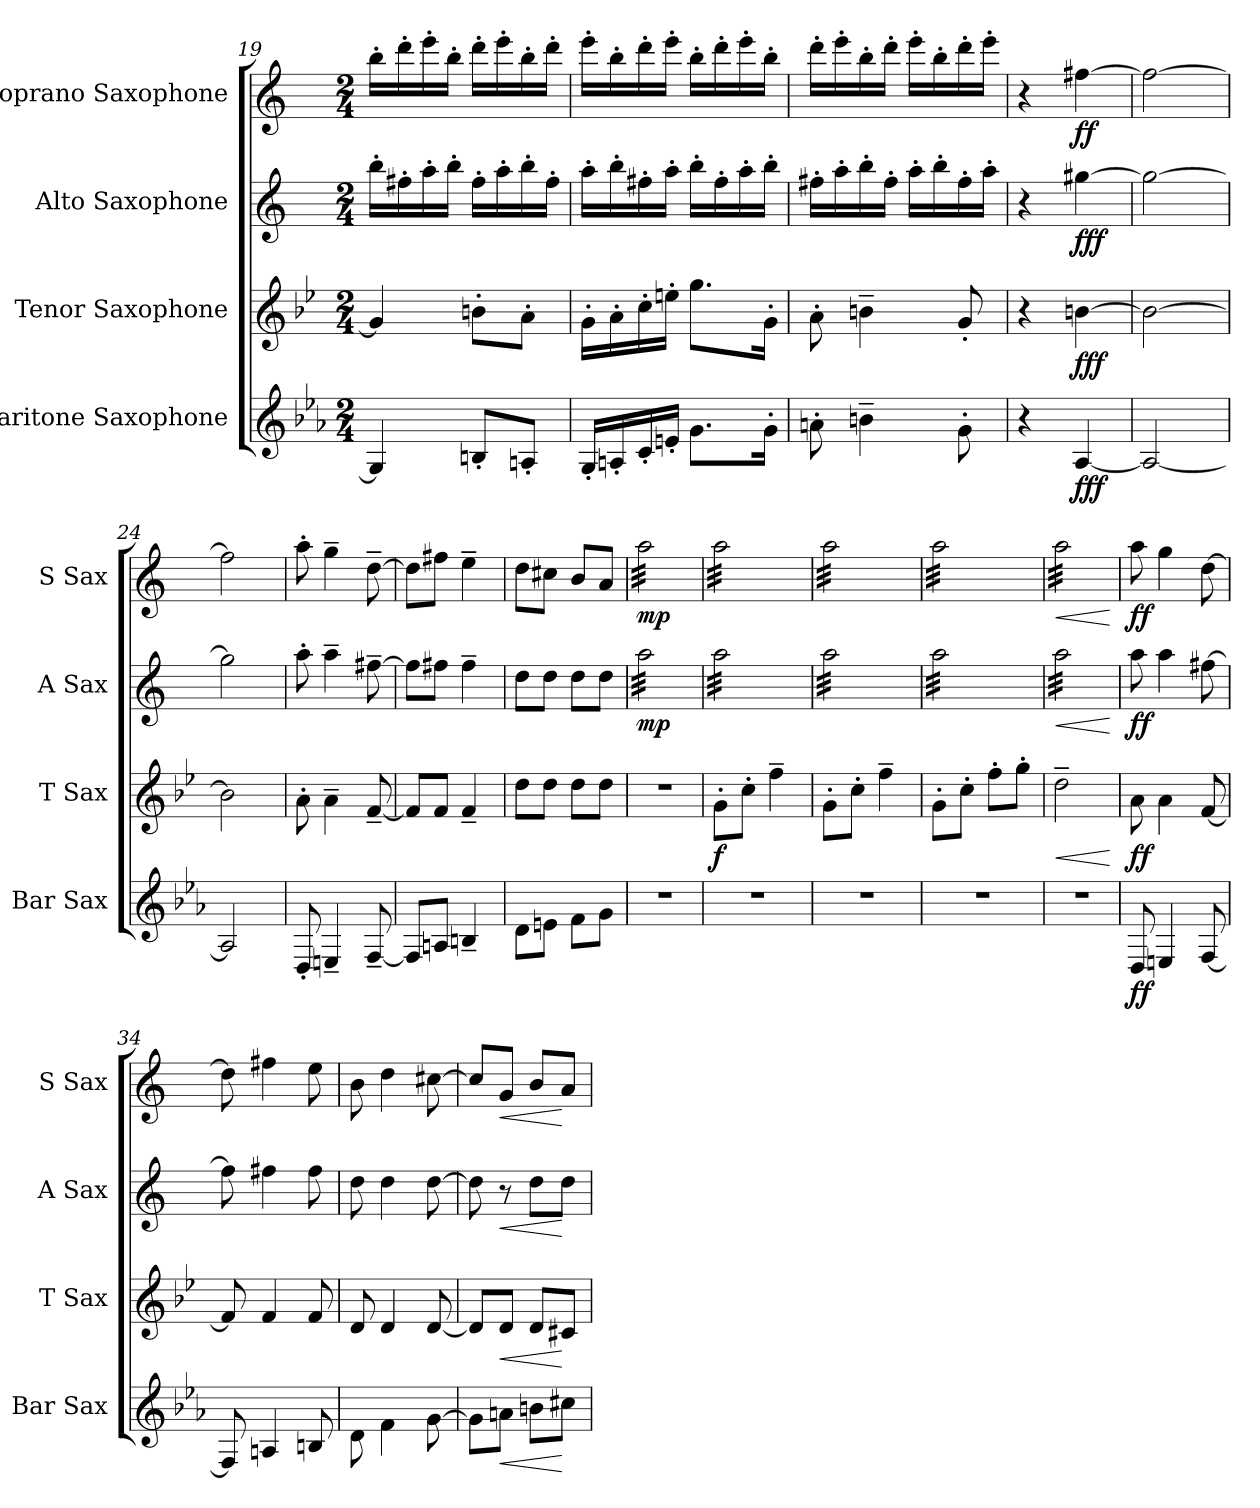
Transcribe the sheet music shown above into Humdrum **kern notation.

**kern	**dynam	**kern	**dynam	**kern	**dynam	**kern	**dynam
*part4	*part4	*part3	*part3	*part2	*part2	*part1	*part1
*staff4	*staff4	*staff3	*staff3	*staff2	*staff2	*staff1	*staff1
*I"Baritone Saxophone	*	*I"Tenor Saxophone	*	*I"Alto Saxophone	*	*I"Soprano Saxophone	*
*I'Bar Sax	*	*I'T Sax	*	*I'A Sax	*	*I'S Sax	*
*clefG2	*	*clefG2	*	*clefG2	*	*clefG2	*
*ITrd12c21	*	*ITrd8c14	*	*ITrd5c9	*	*ITrd1c2	*
*k[b-e-a-]	*	*k[b-e-]	*	*k[b-e-a-]	*	*k[b-e-]	*
*M2/4	*	*M2/4	*	*M2/4	*	*M2/4	*
=19	=19	=19	=19	=19	=19	=19	=19
4GG/]	.	4G/]	.	16dd'\LL	.	16aa'\LL	.
.	.	.	.	16an'\	.	16ccc'\	.
.	.	.	.	16cc'\	.	16ddd'\	.
.	.	.	.	16dd'\JJ	.	16aa'\JJ	.
8BBn'/L	.	8Bn'\L	.	16a'\LL	.	16ccc'\LL	.
.	.	.	.	16cc'\	.	16ddd'\	.
8AAn'/J	.	8A'\J	.	16dd'\	.	16aa'\	.
.	.	.	.	16a'\JJ	.	16ccc'\JJ	.
!!LO:LB:g=z
=20	=20	=20	=20	=20	=20	=20	=20
16GG'/LL	.	16G'\LL	.	16cc'\LL	.	16ddd'\LL	.
16AAn'/	.	16A'\	.	16dd'\	.	16aa'\	.
16C'/	.	16c'\	.	16an'\	.	16ccc'\	.
16En'/JJ	.	16en'\JJ	.	16cc'\JJ	.	16ddd'\JJ	.
8.G\L	.	8.g\L	.	16dd'\LL	.	16aa'\LL	.
.	.	.	.	16a'\	.	16ccc'\	.
.	.	.	.	16cc'\	.	16ddd'\	.
16G'\Jk	.	16G'\Jk	.	16dd'\JJ	.	16aa'\JJ	.
=21	=21	=21	=21	=21	=21	=21	=21
8An'\	.	8A'\	.	16an'\LL	.	16ccc'\LL	.
.	.	.	.	16cc'\	.	16ddd'\	.
4Bn~\	.	4Bn~\	.	16dd'\	.	16aa'\	.
.	.	.	.	16a'\JJ	.	16ccc'\JJ	.
.	.	.	.	16cc'\LL	.	16ddd'\LL	.
.	.	.	.	16dd'\	.	16aa'\	.
8G'\	.	8G'/	.	16a'\	.	16ccc'\	.
.	.	.	.	16cc'\JJ	.	16ddd'\JJ	.
=22	=22	=22	=22	=22	=22	=22	=22
4r	.	4r	.	4r	.	4r	.
!	!LO:DY:b	!	!LO:DY:b	!	!LO:DY:b	!	!LO:DY:b
[4AA-/	fff	[4Bn\	fff	[4bn\	fff	[4een\	ff
=23	=23	=23	=23	=23	=23	=23	=23
2AA-/_	.	2B\_	.	2b\_	.	2ee\_	.
=24	=24	=24	=24	=24	=24	=24	=24
2AA-/]	.	2B\]	.	2b\]	.	2ee\]	.
=25	=25	=25	=25	=25	=25	=25	=25
*	*	*	*	*	*	*MM130	*
8DD'/	.	8A'\	.	8cc'\	.	8gg'\	.
4EEn~/	.	4A~\	.	4cc~\	.	4ff~\	.
[8FF~/	.	[8F~/	.	[8an~\	.	[8cc~\	.
=26	=26	=26	=26	=26	=26	=26	=26
8FF/L]	.	8F/L]	.	8a\L]	.	8cc\L]	.
8AAn/J	.	8F/J	.	8an\J	.	8een\J	.
4BBn~/	.	4F~/	.	4a~\	.	4dd~\	.
!!LO:LB:g=z
=27	=27	=27	=27	=27	=27	=27	=27
8D\L	.	8d\L	.	8f\L	.	8cc\L	.
8En\J	.	8d\J	.	8f\J	.	8bn\J	.
8F\L	.	8d\L	.	8f\L	.	8a/L	.
8G\J	.	8d\J	.	8f\J	.	8g/J	.
=28	=28	=28	=28	=28	=28	=28	=28
!	!	!	!	!	!	!LO:TX:a:t=Use flutter or alternate keys 456 for a similar effect	!
!	!	!	!	!	!LO:DY:b	!	!LO:DY:b
*	*	*	*	*tremolo	*	*	*
*	*	*	*	*	*	*tremolo	*
2r	.	2r	.	32cc\LLL	mp	32gg\LLL	mp
.	.	.	.	32cc\	.	32gg\	.
.	.	.	.	32cc\	.	32gg\	.
.	.	.	.	32cc\	.	32gg\	.
.	.	.	.	32cc\	.	32gg\	.
.	.	.	.	32cc\	.	32gg\	.
.	.	.	.	32cc\	.	32gg\	.
.	.	.	.	32cc\	.	32gg\	.
.	.	.	.	32cc\	.	32gg\	.
.	.	.	.	32cc\	.	32gg\	.
.	.	.	.	32cc\	.	32gg\	.
.	.	.	.	32cc\	.	32gg\	.
.	.	.	.	32cc\	.	32gg\	.
.	.	.	.	32cc\	.	32gg\	.
.	.	.	.	32cc\	.	32gg\	.
.	.	.	.	32cc\JJJ	.	32gg\JJJ	.
=29	=29	=29	=29	=29	=29	=29	=29
!	!	!	!LO:DY:b	!	!	!	!
2r	.	8G'\L	f	32cc\LLL	.	32gg\LLL	.
.	.	.	.	32cc\	.	32gg\	.
.	.	.	.	32cc\	.	32gg\	.
.	.	.	.	32cc\	.	32gg\	.
.	.	8c'\J	.	32cc\	.	32gg\	.
.	.	.	.	32cc\	.	32gg\	.
.	.	.	.	32cc\	.	32gg\	.
.	.	.	.	32cc\	.	32gg\	.
.	.	4f~\	.	32cc\	.	32gg\	.
.	.	.	.	32cc\	.	32gg\	.
.	.	.	.	32cc\	.	32gg\	.
.	.	.	.	32cc\	.	32gg\	.
.	.	.	.	32cc\	.	32gg\	.
.	.	.	.	32cc\	.	32gg\	.
.	.	.	.	32cc\	.	32gg\	.
.	.	.	.	32cc\JJJ	.	32gg\JJJ	.
=30	=30	=30	=30	=30	=30	=30	=30
2r	.	8G'\L	.	32cc\LLL	.	32gg\LLL	.
.	.	.	.	32cc\	.	32gg\	.
.	.	.	.	32cc\	.	32gg\	.
.	.	.	.	32cc\	.	32gg\	.
.	.	8c'\J	.	32cc\	.	32gg\	.
.	.	.	.	32cc\	.	32gg\	.
.	.	.	.	32cc\	.	32gg\	.
.	.	.	.	32cc\	.	32gg\	.
.	.	4f~\	.	32cc\	.	32gg\	.
.	.	.	.	32cc\	.	32gg\	.
.	.	.	.	32cc\	.	32gg\	.
.	.	.	.	32cc\	.	32gg\	.
.	.	.	.	32cc\	.	32gg\	.
.	.	.	.	32cc\	.	32gg\	.
.	.	.	.	32cc\	.	32gg\	.
.	.	.	.	32cc\JJJ	.	32gg\JJJ	.
=31	=31	=31	=31	=31	=31	=31	=31
2r	.	8G'\L	.	32cc\LLL	.	32gg\LLL	.
.	.	.	.	32cc\	.	32gg\	.
.	.	.	.	32cc\	.	32gg\	.
.	.	.	.	32cc\	.	32gg\	.
.	.	8c'\J	.	32cc\	.	32gg\	.
.	.	.	.	32cc\	.	32gg\	.
.	.	.	.	32cc\	.	32gg\	.
.	.	.	.	32cc\	.	32gg\	.
.	.	8f'\L	.	32cc\	.	32gg\	.
.	.	.	.	32cc\	.	32gg\	.
.	.	.	.	32cc\	.	32gg\	.
.	.	.	.	32cc\	.	32gg\	.
.	.	8g'\J	.	32cc\	.	32gg\	.
.	.	.	.	32cc\	.	32gg\	.
.	.	.	.	32cc\	.	32gg\	.
.	.	.	.	32cc\JJJ	.	32gg\JJJ	.
=32	=32	=32	=32	=32	=32	=32	=32
!	!	!	!LO:HP:b	!	!LO:HP:b	!	!LO:HP:b
2r	.	2d~\	<	32cc\LLL	<	32gg\LLL	<
.	.	.	.	32cc\	.	32gg\	.
.	.	.	.	32cc\	.	32gg\	.
.	.	.	.	32cc\	.	32gg\	.
.	.	.	.	32cc\	.	32gg\	.
.	.	.	.	32cc\	.	32gg\	.
.	.	.	.	32cc\	.	32gg\	.
.	.	.	.	32cc\	.	32gg\	.
.	.	.	.	32cc\	.	32gg\	.
.	.	.	.	32cc\	.	32gg\	.
.	.	.	.	32cc\	.	32gg\	.
.	.	.	.	32cc\	.	32gg\	.
.	.	.	.	32cc\	.	32gg\	.
.	.	.	.	32cc\	.	32gg\	.
.	.	.	.	32cc\	.	32gg\	.
.	.	.	.	32cc\JJJ	.	32gg\JJJ	.
*	*	*	*	*	*	*Xtremolo	*
*	*	*	*	*Xtremolo	*	*	*
.	.	.	[	.	[	.	[
=33	=33	=33	=33	=33	=33	=33	=33
!	!LO:DY:b	!	!LO:DY:b	!	!LO:DY:b	!	!LO:DY:b
8DD/	ff	8A\	ff	8cc\	ff	8gg\	ff
4EEn/	.	4A\	.	4cc\	.	4ff\	.
[8FF/	.	[8F/	.	[8an\	.	[8cc\	.
=34	=34	=34	=34	=34	=34	=34	=34
8FF/]	.	8F/]	.	8a\]	.	8cc\]	.
4AAn/	.	4F/	.	4an\	.	4een\	.
8BBn/	.	8F/	.	8a\	.	8dd\	.
=35	=35	=35	=35	=35	=35	=35	=35
8D\	.	8D/	.	8f\	.	8a\	.
4F\	.	4D/	.	4f\	.	4cc\	.
[8G\	.	[8D/	.	[8f\	.	[8bn\	.
!!LO:PB:g=z
=36	=36	=36	=36	=36	=36	=36	=36
8G\L]	.	8D/L]	.	8f\]	.	8b/L]	.
!	!LO:HP:b	!	!LO:HP:b	!	!LO:HP:b	!	!LO:HP:b
8An\J	<	8D/J	<	8r	<	8f/J	<
8Bn\L	.	8D/L	.	8f\L	.	8a/L	.
8c#X\J	[	8C#X/J	[	8f\J	[	8g/J	[
=	=	=	=	=	=	=	=
*-	*-	*-	*-	*-	*-	*-	*-
